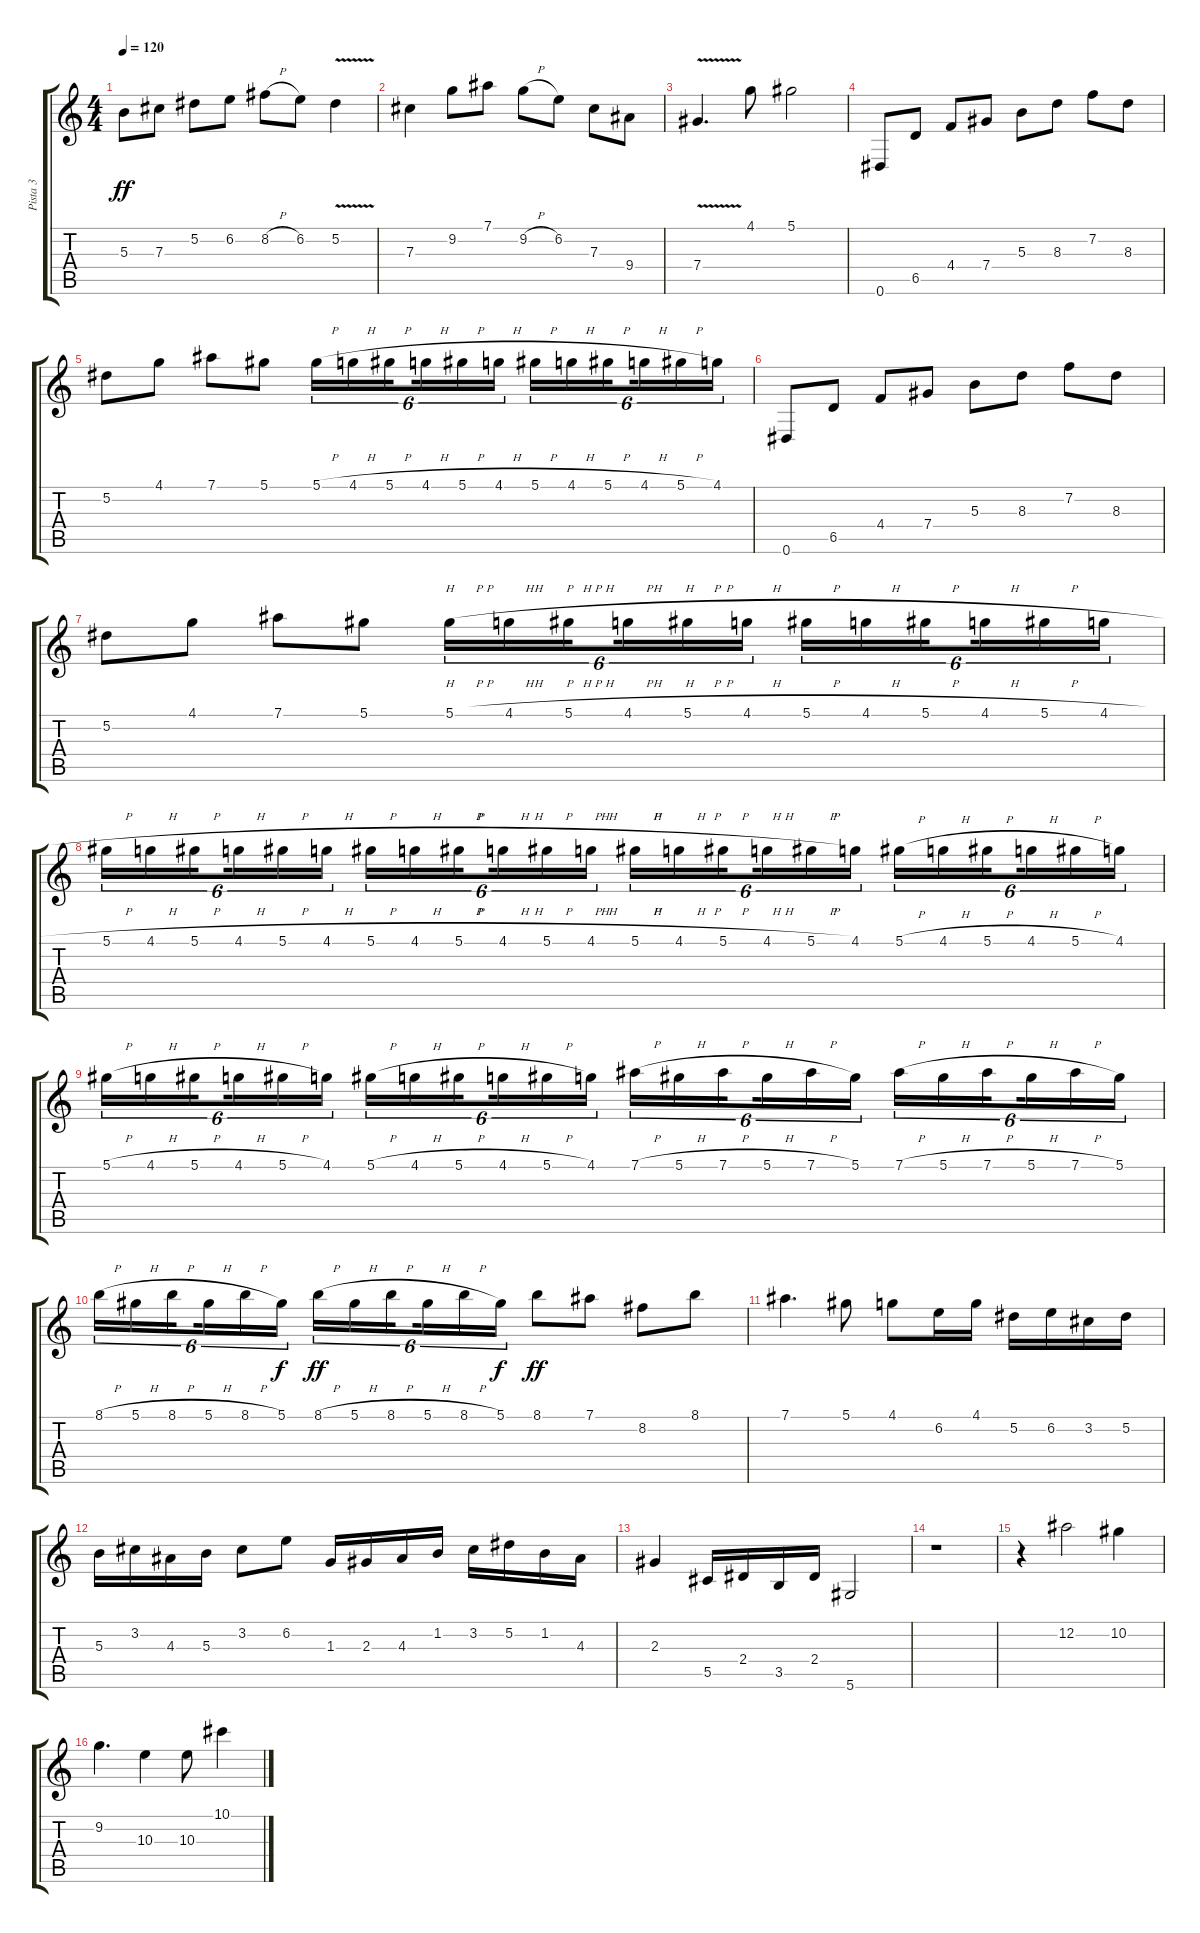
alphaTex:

\track ("Pista 3" "Pista 3") {instrument acousticguitarnylon}
\staff {score tabs}
\tuning (Eb4 Bb3 Gb3 Db3 Ab2 Eb2) {hide}
\ts (4 4)
\tempo 120
\clef g2
\ks c
5.3.8{dy ff} 7.3.8 5.2.8 6.2.8 8.2{h}.8 6.2.8 5.2{v}.4 |
7.3.4 9.2.8 7.1.8 9.2{h}.8 6.2.8 7.3.8 9.4.8 |
7.4{v}.4{d} 4.1.8 5.1.2 |
0.6.8 6.5.8 4.4.8 7.4.8 5.3.8 8.3.8 7.2.8 8.3.8 |
5.2.8 4.1.8 7.1.8 5.1.8 5.1{h}.16{tu (6 4)} 4.1{h}.16{tu (6 4)} 5.1{h}.16{tu (6 4) beam splitsecondary} 4.1{h}.16{tu (6 4)} 5.1{h}.16{tu (6 4)} 4.1{h}.16{tu (6 4)} 5.1{h}.16{tu (6 4)} 4.1{h}.16{tu (6 4)} 5.1{h}.16{tu (6 4) beam splitsecondary} 4.1{h}.16{tu (6 4)} 5.1{h}.16{tu (6 4)} 4.1.16{tu (6 4)} |
0.6.8 6.5.8 4.4.8 7.4.8 5.3.8 8.3.8 7.2.8 8.3.8 |
5.2.8 4.1.8 7.1.8 5.1.8 5.1{h}.16{tu (6 4)} 4.1{h}.16{tu (6 4)} 5.1{h}.16{tu (6 4) beam splitsecondary} 4.1{h}.16{tu (6 4)} 5.1{h}.16{tu (6 4)} 4.1{h}.16{tu (6 4)} 5.1{h}.16{tu (6 4)} 4.1{h}.16{tu (6 4)} 5.1{h}.16{tu (6 4) beam splitsecondary} 4.1{h}.16{tu (6 4)} 5.1{h}.16{tu (6 4)} 4.1{h}.16{tu (6 4)} |
5.1{h}.16{tu (6 4)} 4.1{h}.16{tu (6 4)} 5.1{h}.16{tu (6 4) beam splitsecondary} 4.1{h}.16{tu (6 4)} 5.1{h}.16{tu (6 4)} 4.1{h}.16{tu (6 4)} 5.1{h}.16{tu (6 4)} 4.1{h}.16{tu (6 4)} 5.1{h}.16{tu (6 4) beam splitsecondary} 4.1{h}.16{tu (6 4)} 5.1{h}.16{tu (6 4)} 4.1{h}.16{tu (6 4)} 5.1{h}.16{tu (6 4)} 4.1{h}.16{tu (6 4)} 5.1{h}.16{tu (6 4) beam splitsecondary} 4.1{h}.16{tu (6 4)} 5.1{h}.16{tu (6 4)} 4.1.16{tu (6 4)} 5.1{h}.16{tu (6 4)} 4.1{h}.16{tu (6 4)} 5.1{h}.16{tu (6 4) beam splitsecondary} 4.1{h}.16{tu (6 4)} 5.1{h}.16{tu (6 4)} 4.1.16{tu (6 4)} |
5.1{h}.16{tu (6 4)} 4.1{h}.16{tu (6 4)} 5.1{h}.16{tu (6 4) beam splitsecondary} 4.1{h}.16{tu (6 4)} 5.1{h}.16{tu (6 4)} 4.1.16{tu (6 4)} 5.1{h}.16{tu (6 4)} 4.1{h}.16{tu (6 4)} 5.1{h}.16{tu (6 4) beam splitsecondary} 4.1{h}.16{tu (6 4)} 5.1{h}.16{tu (6 4)} 4.1.16{tu (6 4)} 7.1{h}.16{tu (6 4)} 5.1{h}.16{tu (6 4)} 7.1{h}.16{tu (6 4) beam splitsecondary} 5.1{h}.16{tu (6 4)} 7.1{h}.16{tu (6 4)} 5.1.16{tu (6 4)} 7.1{h}.16{tu (6 4)} 5.1{h}.16{tu (6 4)} 7.1{h}.16{tu (6 4) beam splitsecondary} 5.1{h}.16{tu (6 4)} 7.1{h}.16{tu (6 4)} 5.1.16{tu (6 4)} |
8.1{h}.16{tu (6 4)} 5.1{h}.16{tu (6 4)} 8.1{h}.16{tu (6 4) beam splitsecondary} 5.1{h}.16{tu (6 4)} 8.1{h}.16{tu (6 4)} 5.1.16{tu (6 4) dy f} 8.1{h}.16{tu (6 4) dy ff} 5.1{h}.16{tu (6 4)} 8.1{h}.16{tu (6 4) beam splitsecondary} 5.1{h}.16{tu (6 4)} 8.1{h}.16{tu (6 4)} 5.1.16{tu (6 4) dy f} 8.1.8{dy ff} 7.1.8 8.2.8 8.1.8 |
7.1.4{d} 5.1.8 4.1.8 6.2.16 4.1.16 5.2.16 6.2.16 3.2.16 5.2.16 |
5.3.16 3.2.16 4.3.16 5.3.16 3.2.8 6.2.8 1.3.16 2.3.16 4.3.16 1.2.16 3.2.16 5.2.16 1.2.16 4.3.16 |
2.3.4 5.5.16 2.4.16 3.5.16 2.4.16 5.6.2 |
r.1 |
r.4 12.2.2 10.2.4 |
9.2.4{d} 10.3.4 10.3.8 10.1.4
